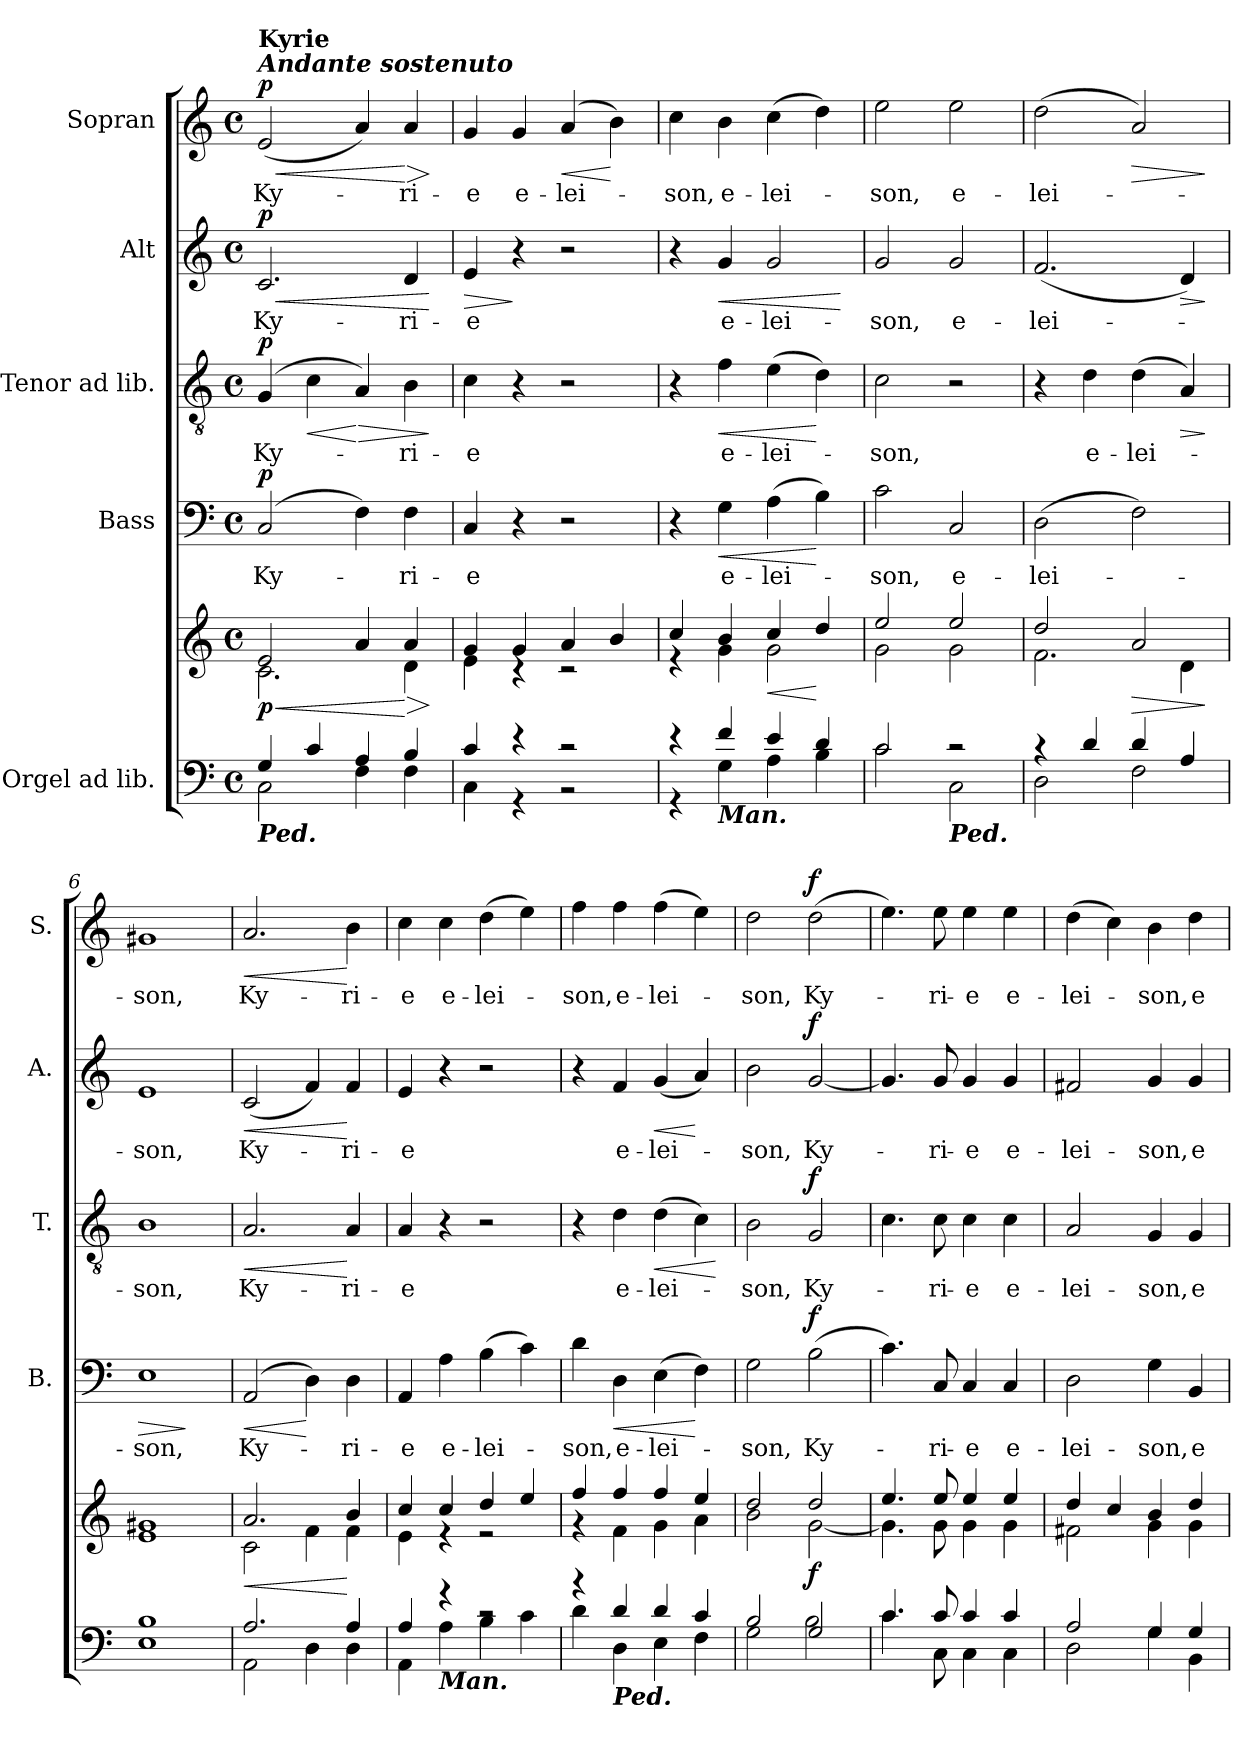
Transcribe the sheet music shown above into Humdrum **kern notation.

**kern	**kern	**dynam	**kern	**text	**dynam	**kern	**text	**dynam	**kern	**text	**dynam	**kern	**text	**dynam
*part5	*part5	*part5	*part4	*part4	*part4	*part3	*part3	*part3	*part2	*part2	*part2	*part1	*part1	*part1
*staff6	*staff5	*staff5/6	*staff4	*staff4	*staff4	*staff3	*staff3	*staff3	*staff2	*staff2	*staff2	*staff1	*staff1	*staff1
*I"Orgel ad lib.	*	*	*I"Bass	*	*	*I"Tenor ad lib.	*	*	*I"Alt	*	*	*I"Sopran	*	*
*	*	*	*I'B.	*	*	*I'T.	*	*	*I'A.	*	*	*I'S.	*	*
*clefF4	*clefG2	*	*clefF4	*	*	*clefGv2	*	*	*clefG2	*	*	*clefG2	*	*
*k[]	*k[]	*	*k[]	*	*	*k[]	*	*	*k[]	*	*	*k[]	*	*
*C:	*C:	*	*C:	*	*	*C:	*	*	*C:	*	*	*C:	*	*
*M4/4	*M4/4	*	*M4/4	*	*	*M4/4	*	*	*M4/4	*	*	*M4/4	*	*
*met(c)	*met(c)	*	*met(c)	*	*	*met(c)	*	*	*met(c)	*	*	*met(c)	*	*
=1	=1	=1	=1	=1	=1	=1	=1	=1	=1	=1	=1	=1	=1	=1
*^	*	*	*	*	*	*	*	*	*	*	*	*	*	*
!	!	!	!	!	!	!	!	!	!	!	!	!	!LO:TX:a:Bi:t=Andante sostenuto	!	!
!	!	!	!	!	!	!	!	!	!	!	!	!	!LO:TX:a:B:t=Kyrie	!	!
!LO:TX:b:Bi:t=Ped.	!	!	!	!	!	!	!	!	!	!	!	!	!	!	!
!	!	!	!LO:HP:b	!	!LO:LY:b	!	!	!LO:LY:b	!	!	!LO:LY:b	!LO:HP:b	!	!LO:LY:b	!LO:HP:b
*	*	*^	*	*	*	*	*	*	*	*	*	*	*	*	*
!	!	!	!	!LO:DY:n=1:b	!	!	!LO:DY:a	!	!	!LO:DY:a	!	!	!LO:DY:n=1:a	!	!	!LO:DY:n=1:a
4G/	2C\	2e/	2.c\	< p	(2C/	Ky-	p	(4G/	Ky-	p	2.c/	Ky-	< p	(<2e/	Ky-	< p
!	!	!	!	!	!	!	!	!	!	!LO:HP:b	!	!	!	!	!	!
4c/	.	.	.	.	.	.	.	4c\	.	<	.	.	.	.	.	.
!	!	!	!	!	!	!	!	!	!	!LO:HP:n=1:b	!	!	!	!	!	!
4A/	4F\	4a/	.	.	4F\)	.	.	4A/)	.	[ >	.	.	.	4a/)	.	.
!	!	!	!	!LO:HP:n=1:b	!	!LO:LY:b	!	!	!LO:LY:b	!	!	!LO:LY:b	!	!	!LO:LY:b	!LO:HP:n=1:b
4B/	4F\	4a/	4d\	[ >	4F\	-ri-	.	4B\	-ri-	.	4d/	-ri-	.	4a/	-ri-	[ >
*v	*v	*	*	*	*	*	*	*	*	*	*	*	*	*	*	*
*	*v	*v	*	*	*	*	*	*	*	*	*	*	*	*	*
.	.	]	.	.	.	.	.	]	.	.	[	.	.	]
=2	=2	=2	=2	=2	=2	=2	=2	=2	=2	=2	=2	=2	=2	=2
*^	*^	*	*	*	*	*	*	*	*	*	*	*	*	*
!	!	!	!	!	!	!LO:LY:b	!	!	!LO:LY:b	!	!	!LO:LY:b	!LO:HP:b	!	!LO:LY:b	!
4c/	4C\	4g/	4e\	.	4C/	-e	.	4c\	-e	.	4e/	-e	>	4g/	-e	.
!	!	!	!	!	!	!	!	!	!	!	!	!	!	!	!LO:LY:b	!
4r	4r	4g/	4rB	.	4r	.	.	4r	.	.	4r	.	]	4g/	e-	.
!	!	!	!	!	!	!	!	!	!	!	!	!	!	!	!LO:LY:b	!LO:HP:b
2r	2r	4a/	2rc	.	2r	.	.	2r	.	.	2r	.	.	(4a/	-lei-	<
.	.	4b/	.	.	.	.	.	.	.	.	.	.	.	4b\)	.	[
=3	=3	=3	=3	=3	=3	=3	=3	=3	=3	=3	=3	=3	=3	=3	=3	=3
!	!	!	!	!	!	!	!	!	!	!	!	!	!	!	!LO:LY:b	!
4r	4r	4cc/	4re	.	4r	.	.	4r	.	.	4r	.	.	4cc\	-son,	.
!LO:TX:b:Bi:t=Man.	!	!	!	!	!	!	!	!	!	!	!	!	!	!	!	!
!	!	!	!	!	!	!LO:LY:b	!LO:HP:b	!	!LO:LY:b	!LO:HP:b	!	!LO:LY:b	!LO:HP:b	!	!LO:LY:b	!
4f/	4G\	4b/	4g\	.	4G\	e-	<	4f\	e-	<	4g/	e-	<	4b\	e-	.
!	!	!	!	!LO:HP:b	!	!LO:LY:b	!	!	!LO:LY:b	!	!	!LO:LY:b	!	!	!LO:LY:b	!
4e/	4A\	4cc/	2g\	<	(>4A\	-lei-	.	(>4e\	-lei-	.	2g/	-lei-	.	(>4cc\	-lei-	.
4d/	4B\	4dd/	.	[	4B\)	.	[	4d\)	.	[	.	.	.	4dd\)	.	.
*v	*v	*	*	*	*	*	*	*	*	*	*	*	*	*	*	*
*	*v	*v	*	*	*	*	*	*	*	*	*	*	*	*	*
.	.	.	.	.	.	.	.	.	.	.	[	.	.	.
=4	=4	=4	=4	=4	=4	=4	=4	=4	=4	=4	=4	=4	=4	=4
*^	*^	*	*	*	*	*	*	*	*	*	*	*	*	*
!	!	!	!	!	!	!LO:LY:b	!	!	!LO:LY:b	!	!	!LO:LY:b	!	!	!LO:LY:b	!
2c/	2c\	2ee/	2g\	.	2c\	-son,	.	2c\	-son,	.	2g/	-son,	.	2ee\	-son,	.
!LO:TX:b:Bi:t=Ped.	!	!	!	!	!	!	!	!	!	!	!	!	!	!	!	!
!	!	!	!	!	!	!LO:LY:b	!	!	!	!	!	!LO:LY:b	!	!	!LO:LY:b	!
2rc	2C\	2ee/	2g\	.	2C/	e-	.	2r	.	.	2g/	e-	.	2ee\	e-	.
=5	=5	=5	=5	=5	=5	=5	=5	=5	=5	=5	=5	=5	=5	=5	=5	=5
!	!	!	!	!	!	!LO:LY:b	!	!	!	!	!	!LO:LY:b	!	!	!LO:LY:b	!
4rc	2D\	2dd/	2.f\	.	(>2D\	-lei-	.	4r	.	.	(<2.f/	-lei-	.	(>2dd\	-lei-	.
!	!	!	!	!	!	!	!	!	!LO:LY:b	!	!	!	!	!	!	!
4d/	.	.	.	.	.	.	.	4d\	e-	.	.	.	.	.	.	.
!	!	!	!	!LO:HP:b	!	!	!	!	!LO:LY:b	!	!	!	!	!	!	!LO:HP:b
4d/	2F\	2a/	.	>	2F\)	.	.	(>4d\	-lei-	.	.	.	.	2a/)	.	>
!	!	!	!	!	!	!	!	!	!	!LO:HP:b	!	!	!LO:HP:b	!	!	!
4A/	.	.	4d\	.	.	.	.	4A/)	.	>	4d/)	.	>	.	.	.
*v	*v	*	*	*	*	*	*	*	*	*	*	*	*	*	*	*
*	*v	*v	*	*	*	*	*	*	*	*	*	*	*	*	*
.	.	]	.	.	.	.	.	]	.	.	]	.	.	]
=6	=6	=6	=6	=6	=6	=6	=6	=6	=6	=6	=6	=6	=6	=6
*^	*^	*	*	*	*	*	*	*	*	*	*	*	*	*
!	!	!	!	!	!	!LO:LY:b	!LO:HP:b	!	!LO:LY:b	!	!	!LO:LY:b	!	!	!LO:LY:b	!
1B	1E	1g#X	1e	.	1E	-son,	>	1B	-son,	.	1e	-son,	.	1g#X	-son,	.
*v	*v	*	*	*	*	*	*	*	*	*	*	*	*	*	*	*
*	*v	*v	*	*	*	*	*	*	*	*	*	*	*	*	*
.	.	.	.	.	]	.	.	.	.	.	.	.	.	.
!!LO:LB:g=z
=7	=7	=7	=7	=7	=7	=7	=7	=7	=7	=7	=7	=7	=7	=7
*^	*	*	*	*	*	*	*	*	*	*	*	*	*	*
!	!	!	!LO:HP:b	!	!LO:LY:b	!LO:HP:b	!	!LO:LY:b	!LO:HP:b	!	!LO:LY:b	!LO:HP:b	!	!LO:LY:b	!LO:HP:b
*	*	*^	*	*	*	*	*	*	*	*	*	*	*	*	*
2.A/	2AA\	2.a/	2c\	<	(2AA/	Ky-	<	2.A/	Ky-	<	(<2c/	Ky-	<	2.a/	Ky-	<
.	4D\	.	4f\	.	4D\)	.	[	.	.	.	4f/)	.	.	.	.	.
!	!	!	!	!	!	!LO:LY:b	!	!	!LO:LY:b	!	!	!LO:LY:b	!	!	!LO:LY:b	!
4A/	4D\	4b/	4f\	[	4D\	-ri-	.	4A/	-ri-	[	4f/	-ri-	[	4b\	-ri-	[
=8	=8	=8	=8	=8	=8	=8	=8	=8	=8	=8	=8	=8	=8	=8	=8	=8
!	!	!	!	!	!	!LO:LY:b	!	!	!LO:LY:b	!	!	!LO:LY:b	!	!	!LO:LY:b	!
4A/	4AA\	4cc/	4e\	.	4AA/	-e	.	4A/	-e	.	4e/	-e	.	4cc\	-e	.
!LO:TX:b:Bi:t=Man.	!	!	!	!	!	!	!	!	!	!	!	!	!	!	!	!
!	!	!	!	!	!	!LO:LY:b	!	!	!	!	!	!	!	!	!LO:LY:b	!
4rf	4A\	4cc/	4rd	.	4A\	e-	.	4r	.	.	4r	.	.	4cc\	e-	.
!	!	!	!	!	!	!LO:LY:b	!	!	!	!	!	!	!	!	!LO:LY:b	!
2rd	4B\	4dd/	2re	.	(>4B\	-lei-	.	2r	.	.	2r	.	.	(>4dd\	-lei-	.
.	4c\	4ee/	.	.	4c\)	.	.	.	.	.	.	.	.	4ee\)	.	.
=9	=9	=9	=9	=9	=9	=9	=9	=9	=9	=9	=9	=9	=9	=9	=9	=9
!	!	!	!	!	!	!LO:LY:b	!	!	!	!	!	!	!	!	!LO:LY:b	!
4ra	4d\	4ff/	4rf	.	4d\	-son,	.	4r	.	.	4r	.	.	4ff\	-son,	.
!LO:TX:b:Bi:t=Ped.	!	!	!	!	!	!	!	!	!	!	!	!	!	!	!	!
!	!	!	!	!	!	!LO:LY:b	!LO:HP:b	!	!LO:LY:b	!	!	!LO:LY:b	!	!	!LO:LY:b	!
4d/	4D\	4ff/	4f\	.	4D\	e-	<	4d\	e-	.	4f/	e-	.	4ff\	e-	.
!	!	!	!	!	!	!LO:LY:b	!	!	!LO:LY:b	!LO:HP:b	!	!LO:LY:b	!LO:HP:b	!	!LO:LY:b	!
4d/	4E\	4ff/	4g\	.	(>4E\	-lei-	.	(>4d\	-lei-	<	(<4g/	-lei-	<	(>4ff\	-lei-	.
4c/	4F\	4ee/	4a\	.	4F\)	.	[	4c\)	.	.	4a/)	.	[	4ee\)	.	.
*v	*v	*	*	*	*	*	*	*	*	*	*	*	*	*	*	*
*	*v	*v	*	*	*	*	*	*	*	*	*	*	*	*	*
.	.	.	.	.	.	.	.	[	.	.	.	.	.	.
=10	=10	=10	=10	=10	=10	=10	=10	=10	=10	=10	=10	=10	=10	=10
*^	*^	*	*	*	*	*	*	*	*	*	*	*	*	*
!	!	!	!	!	!	!LO:LY:b	!	!	!LO:LY:b	!	!	!LO:LY:b	!	!	!LO:LY:b	!
2B/	2G\	2dd/	2b\	.	2G\	-son,	.	2B\	-son,	.	2b\	-son,	.	2dd\	-son,	.
!	!	!	!	!LO:DY:b	!	!LO:LY:b	!LO:DY:a	!	!LO:LY:b	!LO:DY:a	!	!LO:LY:b	!LO:DY:a	!	!LO:LY:b	!LO:DY:a
2G/	2B\	2dd/	[<2g\	f	(>2B\	Ky-	f	2G/	Ky-	f	[2g/	Ky-	f	(>2dd\	Ky-	f
=11	=11	=11	=11	=11	=11	=11	=11	=11	=11	=11	=11	=11	=11	=11	=11	=11
4.c/	4.c\	4.ee/	4.g\]	.	4.c\)	.	.	4.c\	.	.	4.g/]	.	.	4.ee\)	.	.
!	!	!	!	!	!	!LO:LY:b	!	!	!LO:LY:b	!	!	!LO:LY:b	!	!	!LO:LY:b	!
8c/	8C\	8ee/	8g\	.	8C/	-ri-	.	8c\	-ri-	.	8g/	-ri-	.	8ee\	-ri-	.
!	!	!	!	!	!	!LO:LY:b	!	!	!LO:LY:b	!	!	!LO:LY:b	!	!	!LO:LY:b	!
4c/	4C\	4ee/	4g\	.	4C/	-e	.	4c\	-e	.	4g/	-e	.	4ee\	-e	.
!	!	!	!	!	!	!LO:LY:b	!	!	!LO:LY:b	!	!	!LO:LY:b	!	!	!LO:LY:b	!
4c/	4C\	4ee/	4g\	.	4C/	e-	.	4c\	e-	.	4g/	e-	.	4ee\	e-	.
=12	=12	=12	=12	=12	=12	=12	=12	=12	=12	=12	=12	=12	=12	=12	=12	=12
!	!	!	!	!	!	!LO:LY:b	!	!	!LO:LY:b	!	!	!LO:LY:b	!	!	!LO:LY:b	!
2A/	2D\	4dd/	2f#X\	.	2D\	-lei-	.	2A/	-lei-	.	2f#X/	-lei-	.	(>4dd\	-lei-	.
.	.	4cc/	.	.	.	.	.	.	.	.	.	.	.	4cc\)	.	.
!	!	!	!	!	!	!LO:LY:b	!	!	!LO:LY:b	!	!	!LO:LY:b	!	!	!LO:LY:b	!
4G/	4G\	4b/	4g\	.	4G\	-son,	.	4G/	-son,	.	4g/	-son,	.	4b\	-son,	.
!	!	!	!	!	!	!LO:LY:b	!	!	!LO:LY:b	!	!	!LO:LY:b	!	!	!LO:LY:b	!
4G/	4BB\	4dd/	4g\	.	4BB/	e-	.	4G/	e-	.	4g/	e-	.	4dd\	e-	.
*v	*v	*	*	*	*	*	*	*	*	*	*	*	*	*	*	*
*	*v	*v	*	*	*	*	*	*	*	*	*	*	*	*	*
=	=	=	=	=	=	=	=	=	=	=	=	=	=	=
*-	*-	*-	*-	*-	*-	*-	*-	*-	*-	*-	*-	*-	*-	*-
